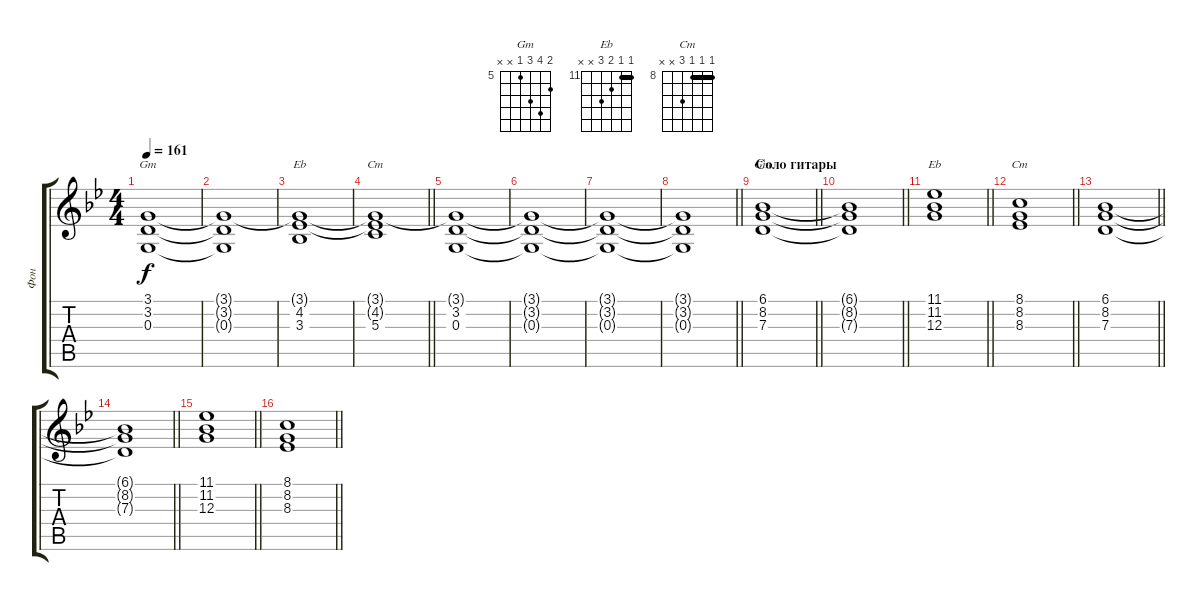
\track ("Фон" "Фон") {instrument pad2warm}
\staff {score tabs}
\tuning (E4 B3 G3 D3 A2 E2) {hide}
\chord ("Gm" 3 3 0 0 1 3) {barre 3}
\chord ("Eb" 3 4 3 5 6 x) {firstfret 3 barre 3}
\chord ("Cm" 3 4 5 5 3 x) {barre 3}
\chord ("Gm" 6 8 7 5 x x) {firstfret 5}
\chord ("Eb" 11 11 12 13 x x) {firstfret 11 barre 11}
\chord ("Cm" 8 8 8 10 x x) {firstfret 8 barre 8}
\ts (4 4)
\tempo 161
\clef g2
\ks gminor
(3.1 3.2 0.3).1{ch "Gm" dy f} |
(3.1{t} 3.2{t} 0.3{t}).1 |
(3.1{t} 4.2 3.3).1{ch "Eb"} |
\barLineRight lightlight
(3.1{t} 4.2{t} 5.3).1{ch "Cm"} |
\section ("" "")
(3.1{t} 3.2 0.3).1 |
(3.1{t} 3.2{t} 0.3{t}).1 |
(3.1{t} 3.2{t} 0.3{t}).1 |
\barLineRight lightlight
(3.1{t} 3.2{t} 0.3{t}).1 |
\section ("" "Соло гитары")
\barLineRight lightlight
(6.1 8.2 7.3).1{ch "Gm"} |
\barLineRight lightlight
(6.1{t} 8.2{t} 7.3{t}).1 |
\barLineRight lightlight
(11.1 11.2 12.3).1{ch "Eb"} |
\barLineRight lightlight
(8.1 8.2 8.3).1{ch "Cm"} |
\barLineRight lightlight
(6.1 8.2 7.3).1 |
\barLineRight lightlight
(6.1{t} 8.2{t} 7.3{t}).1 |
\barLineRight lightlight
(11.1 11.2 12.3).1 |
\barLineRight lightlight
(8.1 8.2 8.3).1
